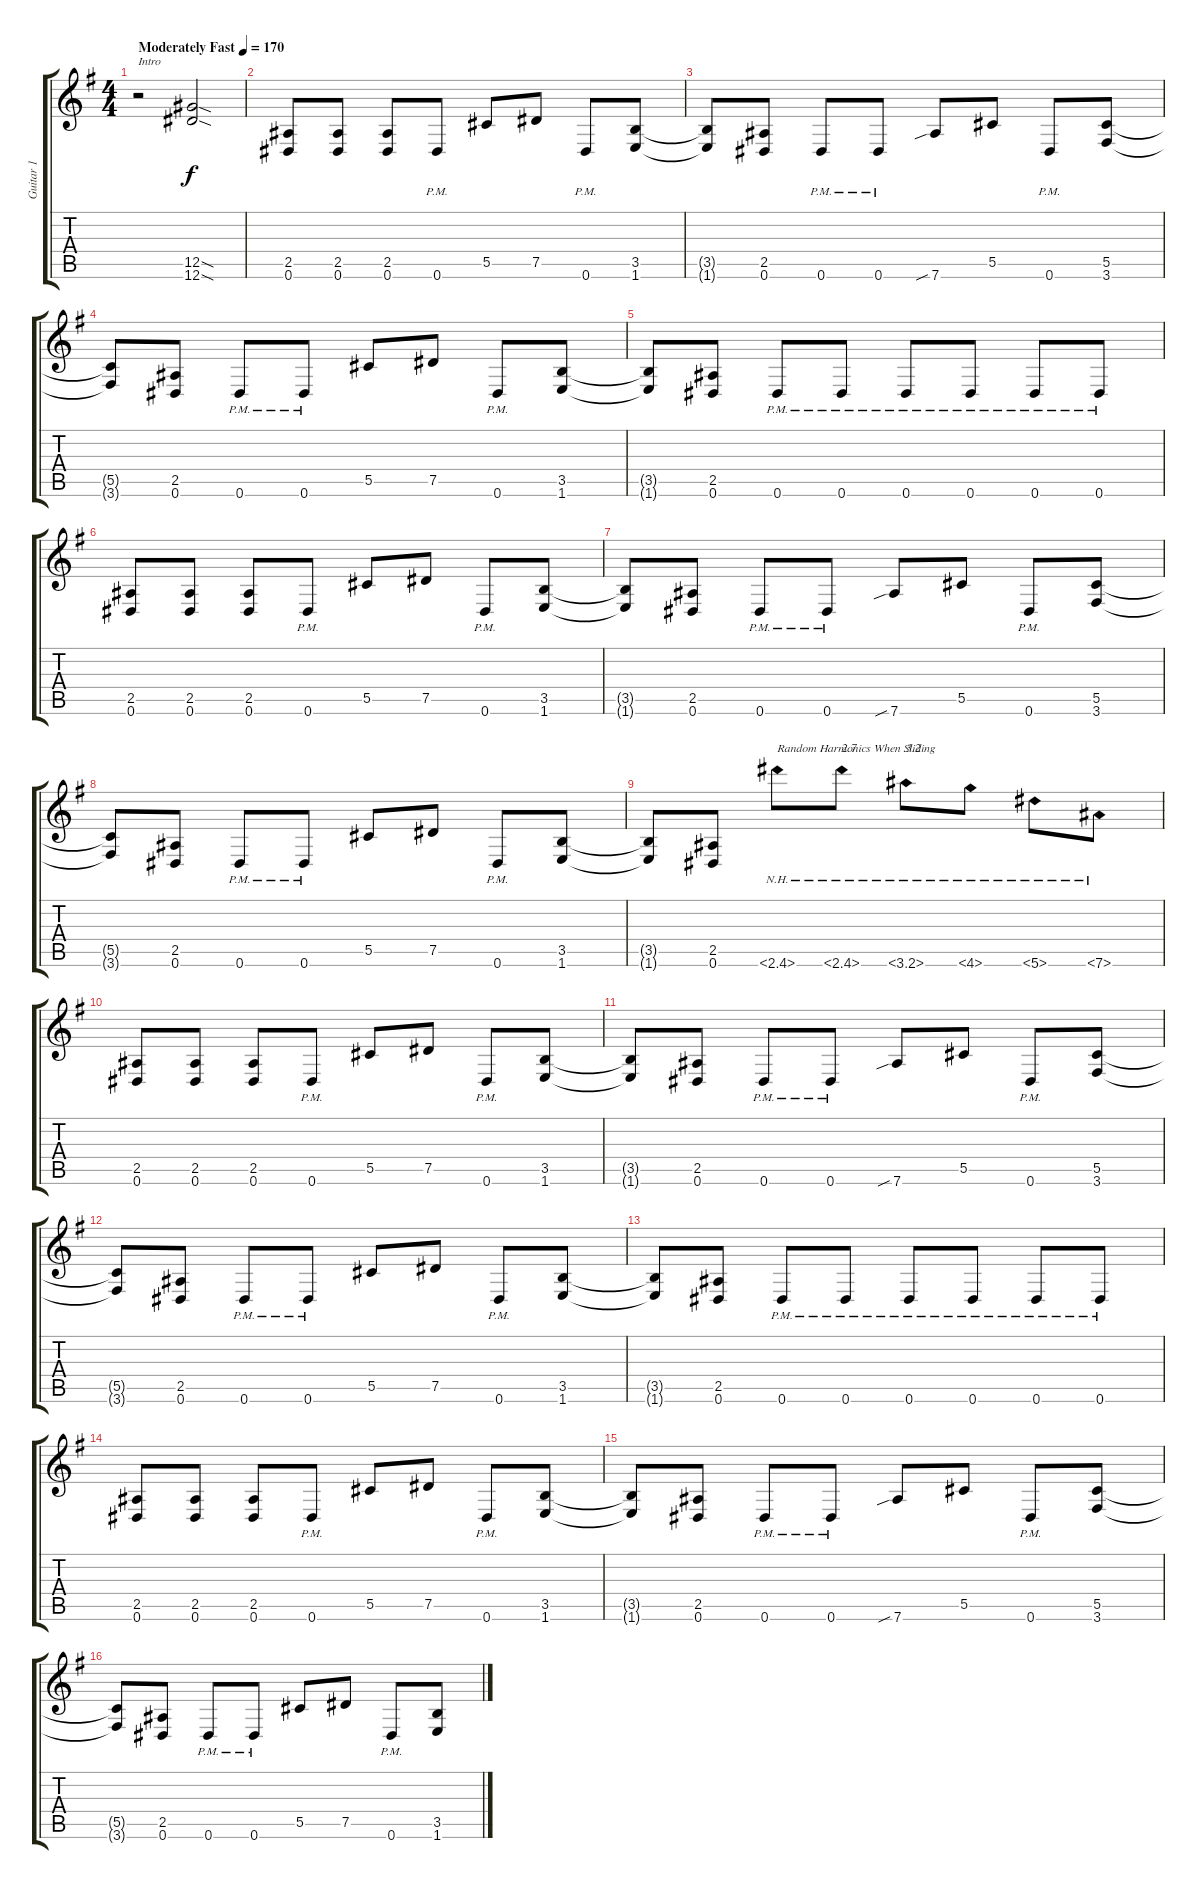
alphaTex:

\track ("Guitar 1" "Guitar 1") {instrument distortionguitar}
\staff {score tabs}
\tuning (Eb4 Bb3 Gb3 Db3 Ab2 Eb2) {hide}
\ts (4 4)
\tempo (170 "Moderately Fast")
\clef g2
\ks g
r.2{txt "Intro" dy f instrument distortionguitar} (12.5{sod} 12.6{sod}).2 |
(2.5 0.6).8 (2.5 0.6).8 (2.5 0.6).8 0.6{pm}.8 5.5.8 7.5.8 0.6{pm}.8 (3.5 1.6).8 |
(3.5{t} 1.6{t}).8 (2.5 0.6).8 0.6{pm}.8 0.6{pm}.8 7.6{sib}.8 5.5.8 0.6{pm}.8 (5.5 3.6).8 |
(5.5{t} 3.6{t}).8 (2.5 0.6).8 0.6{pm}.8 0.6{pm}.8 5.5.8 7.5.8 0.6{pm}.8 (3.5 1.6).8 |
(3.5{t} 1.6{t}).8 (2.5 0.6).8 0.6{pm}.8 0.6{pm}.8 0.6{pm}.8 0.6{pm}.8 0.6{pm}.8 0.6{pm}.8 |
(2.5 0.6).8 (2.5 0.6).8 (2.5 0.6).8 0.6{pm}.8 5.5.8 7.5.8 0.6{pm}.8 (3.5 1.6).8 |
(3.5{t} 1.6{t}).8 (2.5 0.6).8 0.6{pm}.8 0.6{pm}.8 7.6{sib}.8 5.5.8 0.6{pm}.8 (5.5 3.6).8 |
(5.5{t} 3.6{t}).8 (2.5 0.6).8 0.6{pm}.8 0.6{pm}.8 5.5.8 7.5.8 0.6{pm}.8 (3.5 1.6).8 |
(3.5{t} 1.6{t}).8 (2.5 0.6).8 2.6{nh}.8{txt "Random Harmonics When Sliding"} 2.6{nh}.8{txt "2.7"} 3.6{nh}.8{txt "3.2"} 4.6{nh}.8 5.6{nh}.8 7.6{nh}.8 |
(2.5 0.6).8 (2.5 0.6).8 (2.5 0.6).8 0.6{pm}.8 5.5.8 7.5.8 0.6{pm}.8 (3.5 1.6).8 |
(3.5{t} 1.6{t}).8 (2.5 0.6).8 0.6{pm}.8 0.6{pm}.8 7.6{sib}.8 5.5.8 0.6{pm}.8 (5.5 3.6).8 |
(5.5{t} 3.6{t}).8 (2.5 0.6).8 0.6{pm}.8 0.6{pm}.8 5.5.8 7.5.8 0.6{pm}.8 (3.5 1.6).8 |
(3.5{t} 1.6{t}).8 (2.5 0.6).8 0.6{pm}.8 0.6{pm}.8 0.6{pm}.8 0.6{pm}.8 0.6{pm}.8 0.6{pm}.8 |
(2.5 0.6).8 (2.5 0.6).8 (2.5 0.6).8 0.6{pm}.8 5.5.8 7.5.8 0.6{pm}.8 (3.5 1.6).8 |
(3.5{t} 1.6{t}).8 (2.5 0.6).8 0.6{pm}.8 0.6{pm}.8 7.6{sib}.8 5.5.8 0.6{pm}.8 (5.5 3.6).8 |
(5.5{t} 3.6{t}).8 (2.5 0.6).8 0.6{pm}.8 0.6{pm}.8 5.5.8 7.5.8 0.6{pm}.8 (3.5 1.6).8
